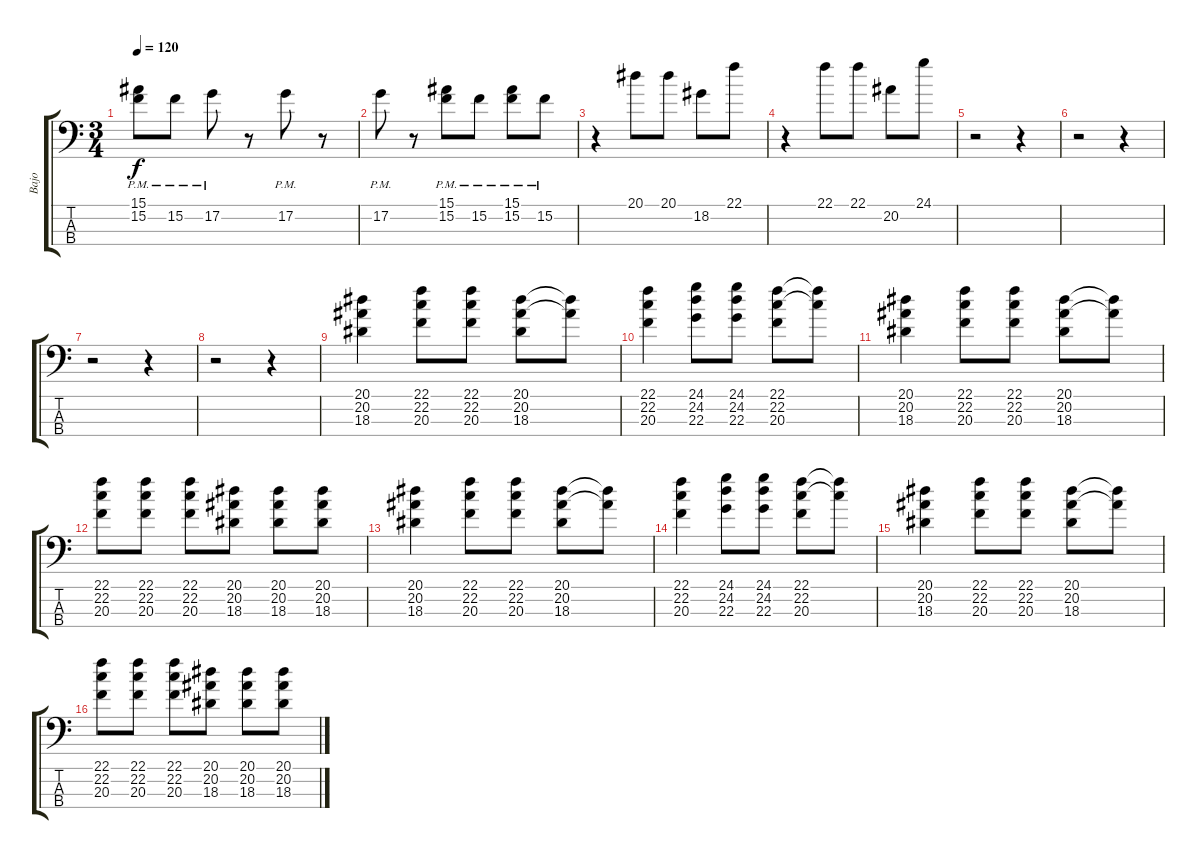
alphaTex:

\track ("Bajo" "Bajo") {instrument acousticbass}
\staff {score tabs}
\tuning (G2 D2 A1 E1) {hide}
\ts (3 4)
\tempo 120
\clef f4
\ks c
(15.1 15.2{pm}).8{dy f} 15.2{pm}.8 17.2{pm}.8 r.8 17.2{pm}.8 r.8 |
17.2{pm}.8 r.8 (15.1 15.2{pm}).8 15.2{pm}.8 (15.1 15.2{pm}).8 15.2{pm}.8 |
r.4 20.1.8 20.1.8 18.2.8 22.1.8 |
r.4 22.1.8 22.1.8 20.2.8 24.1.8 |
r.2 r.4 |
r.2 r.4 |
r.2 r.4 |
r.2 r.4 |
(20.1 20.2 18.3).4 (22.1 22.2 20.3).8 (22.1 22.2 20.3).8 (20.1 20.2 18.3).8 (20.1{t} 20.2{t}).8 |
(22.1 22.2 20.3).4 (24.1 24.2 22.3).8 (24.1 24.2 22.3).8 (22.1 22.2 20.3).8 (22.1{t} 22.2{t}).8 |
(20.1 20.2 18.3).4 (22.1 22.2 20.3).8 (22.1 22.2 20.3).8 (20.1 20.2 18.3).8 (20.1{t} 20.2{t}).8 |
(22.1 22.2 20.3).8 (22.1 22.2 20.3).8 (22.1 22.2 20.3).8 (20.1 20.2 18.3).8 (20.1 20.2 18.3).8 (20.1 20.2 18.3).8 |
(20.1 20.2 18.3).4 (22.1 22.2 20.3).8 (22.1 22.2 20.3).8 (20.1 20.2 18.3).8 (20.1{t} 20.2{t}).8 |
(22.1 22.2 20.3).4 (24.1 24.2 22.3).8 (24.1 24.2 22.3).8 (22.1 22.2 20.3).8 (22.1{t} 22.2{t}).8 |
(20.1 20.2 18.3).4 (22.1 22.2 20.3).8 (22.1 22.2 20.3).8 (20.1 20.2 18.3).8 (20.1{t} 20.2{t}).8 |
(22.1 22.2 20.3).8 (22.1 22.2 20.3).8 (22.1 22.2 20.3).8 (20.1 20.2 18.3).8 (20.1 20.2 18.3).8 (20.1 20.2 18.3).8
